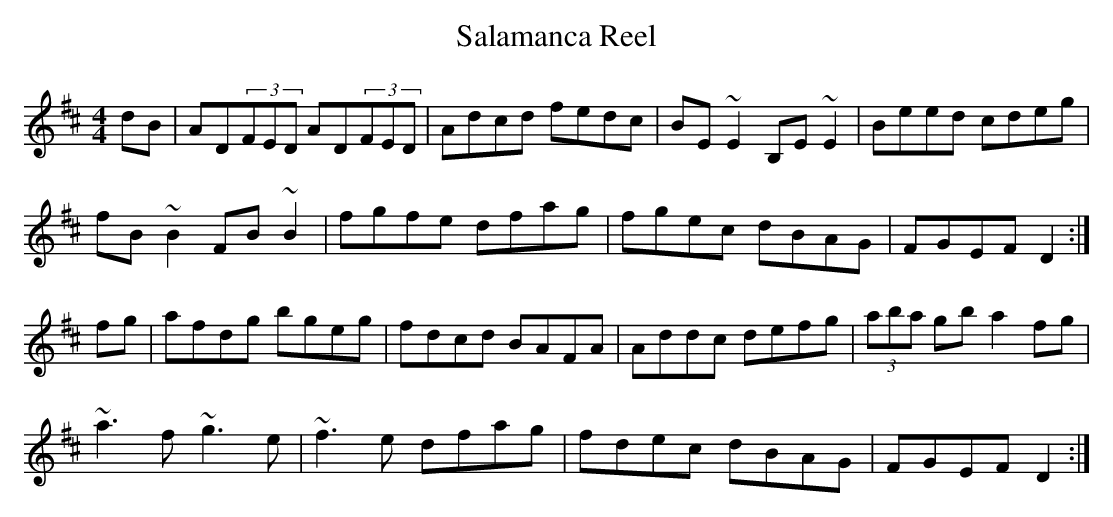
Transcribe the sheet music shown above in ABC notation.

X:1
T: Salamanca Reel
M: 4/4
L: 1/8
K: D
dB|AD(3FED AD(3FED|Adcd fedc|BE~E2 B,E~E2|Beed cdeg|
fB~B2 FB~B2|fgfe dfag|fgec dBAG|FGEF D2 :|
fg|afdg bgeg|fdcd BAFA|Addc defg|(3aba gb a2fg|
~a3f~g3e|~f3e dfag|fdec dBAG|FGEF D2 :|
